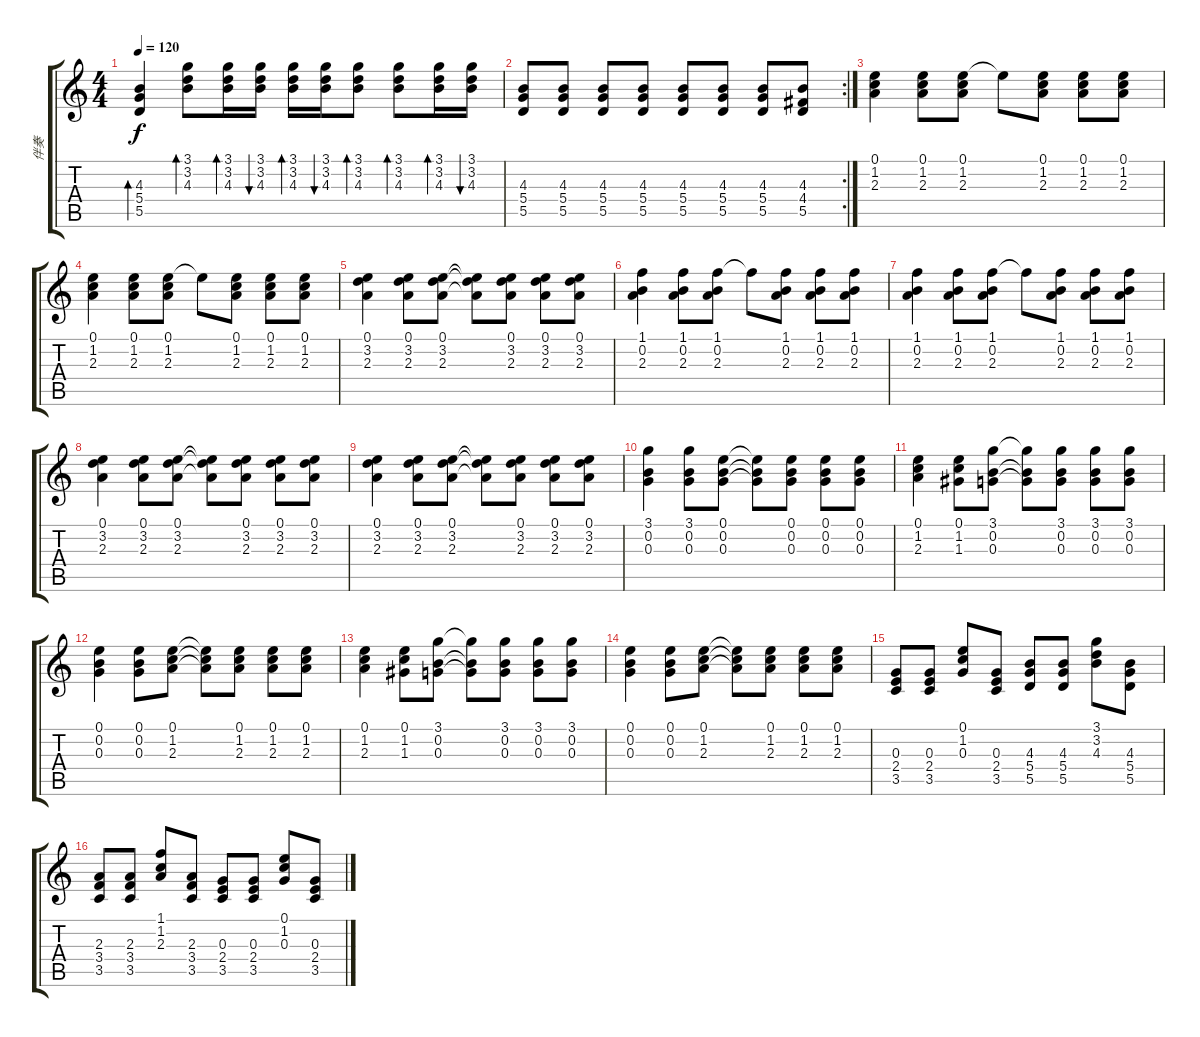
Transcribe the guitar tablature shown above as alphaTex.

\track ("伴奏" "伴奏") {instrument acousticguitarsteel}
\staff {score tabs}
\tuning (E4 B3 G3 D3 A2 E2) {hide}
\ts (4 4)
\tempo 120
\clef g2
\ks c
(4.3 5.4 5.5).4{bd 240 dy f} (3.1 3.2 4.3).8{bd 240} (3.1 3.2 4.3).16{bd 240} (3.1 3.2 4.3).16{bu 240} (3.1 3.2 4.3).16{bd 240} (3.1 3.2 4.3).16{bu 240} (3.1 3.2 4.3).8{bd 240} (3.1 3.2 4.3).8{bd 240} (3.1 3.2 4.3).16{bd 240} (3.1 3.2 4.3).16{bu 240} |
\rc 2
(4.3 5.4 5.5).8 (4.3 5.4 5.5).8 (4.3 5.4 5.5).8 (4.3 5.4 5.5).8 (4.3 5.4 5.5).8 (4.3 5.4 5.5).8 (4.3 5.4 5.5).8 (4.3 4.4 5.5).8 |
(0.1 1.2 2.3).4 (0.1 1.2 2.3).8 (0.1 1.2 2.3).8 0.1{t}.8 (0.1 1.2 2.3).8 (0.1 1.2 2.3).8 (0.1 1.2 2.3).8 |
(0.1 1.2 2.3).4 (0.1 1.2 2.3).8 (0.1 1.2 2.3).8 0.1{t}.8 (0.1 1.2 2.3).8 (0.1 1.2 2.3).8 (0.1 1.2 2.3).8 |
(0.1 3.2 2.3).4 (0.1 3.2 2.3).8 (0.1 3.2 2.3).8 (0.1{t} 3.2{t} 2.3{t}).8 (0.1 3.2 2.3).8 (0.1 3.2 2.3).8 (0.1 3.2 2.3).8 |
(1.1 0.2 2.3).4 (1.1 0.2 2.3).8 (1.1 0.2 2.3).8 1.1{t}.8 (1.1 0.2 2.3).8 (1.1 0.2 2.3).8 (1.1 0.2 2.3).8 |
(1.1 0.2 2.3).4 (1.1 0.2 2.3).8 (1.1 0.2 2.3).8 1.1{t}.8 (1.1 0.2 2.3).8 (1.1 0.2 2.3).8 (1.1 0.2 2.3).8 |
(0.1 3.2 2.3).4 (0.1 3.2 2.3).8 (0.1 3.2 2.3).8 (0.1{t} 3.2{t} 2.3{t}).8 (0.1 3.2 2.3).8 (0.1 3.2 2.3).8 (0.1 3.2 2.3).8 |
(0.1 3.2 2.3).4 (0.1 3.2 2.3).8 (0.1 3.2 2.3).8 (0.1{t} 3.2{t} 2.3{t}).8 (0.1 3.2 2.3).8 (0.1 3.2 2.3).8 (0.1 3.2 2.3).8 |
(3.1 0.2 0.3).4 (3.1 0.2 0.3).8 (0.1 0.2 0.3).8 (0.1{t} 0.2{t} 0.3{t}).8 (0.1 0.2 0.3).8 (0.1 0.2 0.3).8 (0.1 0.2 0.3).8 |
(0.1 1.2 2.3).4 (0.1 1.2 1.3).8 (3.1 0.2 0.3).8 (3.1{t} 0.2{t} 0.3{t}).8 (3.1 0.2 0.3).8 (3.1 0.2 0.3).8 (3.1 0.2 0.3).8 |
(0.1 0.2 0.3).4 (0.1 0.2 0.3).8 (0.1 1.2 2.3).8 (0.1{t} 1.2{t} 2.3{t}).8 (0.1 1.2 2.3).8 (0.1 1.2 2.3).8 (0.1 1.2 2.3).8 |
(0.1 1.2 2.3).4 (0.1 1.2 1.3).8 (3.1 0.2 0.3).8 (3.1{t} 0.2{t} 0.3{t}).8 (3.1 0.2 0.3).8 (3.1 0.2 0.3).8 (3.1 0.2 0.3).8 |
(0.1 0.2 0.3).4 (0.1 0.2 0.3).8 (0.1 1.2 2.3).8 (0.1{t} 1.2{t} 2.3{t}).8 (0.1 1.2 2.3).8 (0.1 1.2 2.3).8 (0.1 1.2 2.3).8 |
(0.3 2.4 3.5).8 (0.3 2.4 3.5).8 (0.1 1.2 0.3).8 (0.3 2.4 3.5).8 (4.3 5.4 5.5).8 (4.3 5.4 5.5).8 (3.1 3.2 4.3).8 (4.3 5.4 5.5).8 |
(2.3 3.4 3.5).8 (2.3 3.4 3.5).8 (1.1 1.2 2.3).8 (2.3 3.4 3.5).8 (0.3 2.4 3.5).8 (0.3 2.4 3.5).8 (0.1 1.2 0.3).8 (0.3 2.4 3.5).8
